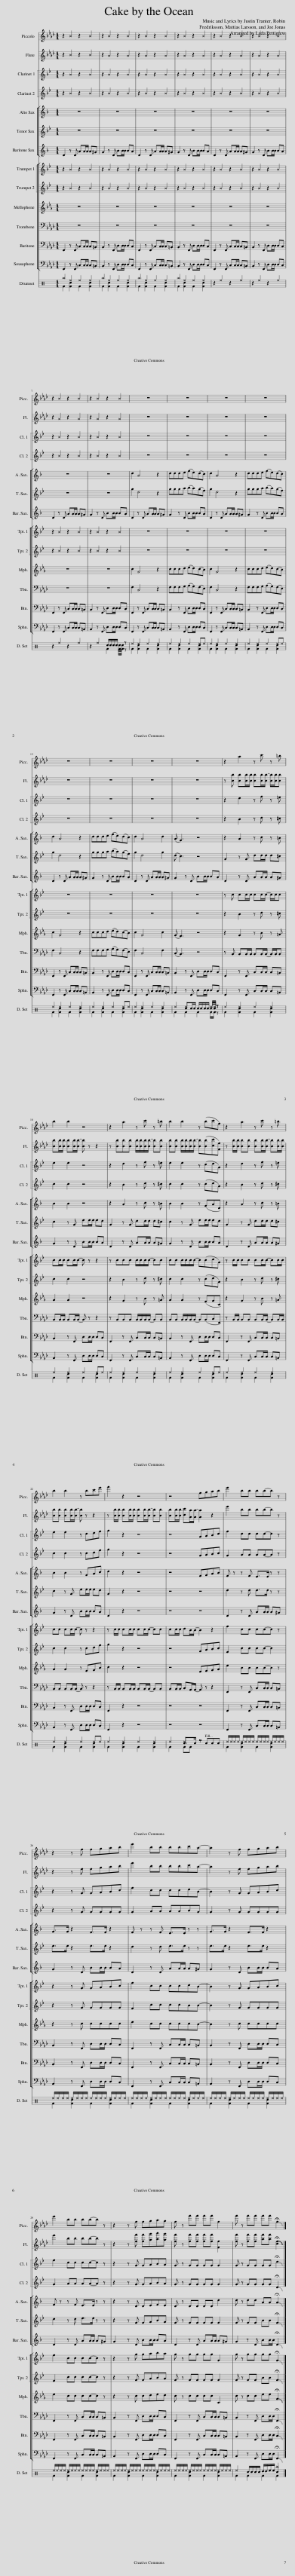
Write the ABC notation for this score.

X:1
%%score 1 2 [ 3 4 ] [ 5 6 7 ] [ [ 8 9 ] 10 11 12 13 ] ( 14 15 16 ) 17
L:1/8
M:4/4
I:linebreak $
K:Ab
V:1 treble transpose=12
V:2 treble
V:3 treble transpose=-2
V:4 treble transpose=-2
V:5 treble transpose=-9
V:6 treble transpose=-14
V:7 treble transpose=-21
V:8 treble transpose=-2
V:9 treble transpose=-2
V:10 treble transpose=-7
V:11 bass
V:12 bass
V:13 bass
V:14 perc
K:none
V:15 perc
K:none
V:16 perc
K:none
V:17 perc stafflines=1
K:none
V:1
 z2 B2 z2 B2 | z2 B2 z2 B2 | z2 B2 z2 B2 | z2 B2 z2 B2 | z2 B2 z2 B2 | %5
 z2 B2 z2 B2 |$ z2 B2 z2 B2 | z2 B2 z2 B2 | z8 | z8 | %10
 z8 | z8 |$ z8 | z8 | z8 | %15
 z8 | z2 a2 z c' z =b |$ b2 b2 z4 | z2 a2 z c' z =b | b2 b2 z (bc'f) | %20
 z2 a2 z c' z =b |$ b2 b2 z bc'e' | f'2 z2 z4 | z4 fgab | e'2 bb bb-b z |$ %25
 z2 z f fgab | e'2 bb bbc'a- | a2 z f fgab |$ e'2 bb bb-b z | z2 z f fgag | %30
 f z f'f' f'f' f2 | f' z f'f' f'f' !fermata!f2 |] %32
V:2
 z2 B2 z2 B2 | z2 A2 z2 A2 | z2 A2 z2 A2 | z2 A2 z2 A2 | z2 A2 z2 A2 | %5
 z2 A2 z2 A2 |$ z2 A2 z2 A2 | z2 A2 z2 A2 | z8 | z8 | %10
 z8 | z8 |$ z8 | z8 | z8 | %15
 z8 | z [Bb] [Bb][Bb]/[Bb]/ [Bb][Bb]/[Bb-]/ [Bb]/[Bb]/[Bb] |$ [Bb][Bb]/[Bb]/ [Bb][Bb]/[Bb-]/ [Bb] z z2 | z [Bb][Bb][Bb] [Bb]/[Bb]/[Bb]/[Bb-]/ [Bb][Bb] | [Bb][Bb] [Bb]/[Bb]/[Bb]/[Bb-]/ [Bb]([Bb][cc'][Ff]) | %20
 z [Bb]/[Bb]/ [Bb][Bb] [Bb][Bb]/[Bb-]/ [Bb][Bb]/[Bb]/ |$ [Bb][Bb] [Bb][Bb]/[Bb-]/ [Bb] z z2 | z [Bb]/[Bb]/ [Bb][Bb]/[Bb]/ [Bb][Bb]/[Bb-]/ [Bb][Bb] | [Bb][Bb]/[Bb]/ [cc'][Aa]/[Aa-]/ [Aa]2 z2 | e'2 bb bb-b z |$ %25
 z2 z f fgab | e'2 bb bbc'a- | a2 z f fgab |$ e'2 bb bb-b z | z2 z [ff'] [ff'][gg'][aa'][gg'] | %30
 [ff'] z [ff'][ff'] [ff'][ff'] [Ff]2 | [ff'] z [ff'][ff'] [af'][af'] !fermata![cf]2 |] %32
V:3
[K:Bb] z2 B2 z2 B2 | z2 B2 z2 B2 | z2 B2 z2 B2 | z2 B2 z2 B2 | z2 B2 z2 B2 | %5
 z2 B2 z2 B2 |$ z2 B2 z2 B2 | z2 B2 z2 B2 | z8 | z8 | %10
 z8 | z8 |$ z8 | z8 | z8 | %15
 z8 | z2 d2 z f z =e |$ e2 e2 z4 | z2 d2 z f z =e | e2 e2 z (cdG) | %20
 z2 d2 z f z =e |$ e2 e2 z cdf | g2 z2 z4 | z4 GABc | f2 cc cc-c z |$ %25
 z2 z G GABc | f2 cc ccdB- | B2 z G GABc |$ f2 cc cc-c z | z2 z G GABA | %30
 G z GG GG G2 | G z GG GG !fermata!d2 |] %32
V:4
[K:Bb] z2 B2 z2 B2 | z2 B2 z2 B2 | z2 B2 z2 B2 | z2 B2 z2 B2 | z2 B2 z2 B2 | %5
 z2 B2 z2 B2 |$ z2 B2 z2 B2 | z2 B2 z2 B2 | z8 | z8 | %10
 z8 | z8 |$ z8 | z8 | z8 | %15
 z8 | z2 B2 z d z ^c |$ c2 c2 z4 | z2 B2 z d z ^c | c2 c2 z (cdG) | %20
 z2 B2 z d z ^c |$ c2 c2 z cdf | g2 z2 z4 | z4 GABc | G2 AA AA-A z |$ %25
 z2 z G GGGG | G2 AA AABG | G2 z G GGGG |$ G2 AA AA-A z | z2 z G GABA | %30
 G z GG GG G2 | G z GG GG !fermata!D2 |] %32
V:5
[K:F] z8 | z8 | z8 | z8 | z8 | %5
 z8 |$ z8 | z8 | d2 A4 z2 | ddde (fe)(dc) | %10
 d2 A4 z2 | ddde (fe)(dc) |$ d2 A4 z2 | ddde (fe)(dc) | d2 A4 d2 | %15
 (A G3) z4 | z2 A2 z c z =B |$ B2 B2 z4 | z2 A2 z c z =B | B2 B2 z (GAD) | %20
 z2 A2 z c z =B |$ B2 B2 z GAc | d2 z2 z4 | z4 FGAB | F z z F E>E z z |$ %25
 G>G z2 F>F z2 | F z z F E>E z z | G>G z2 F>F z2 |$ F z z F E>E z z | z2 z D DEFE | %30
 D z DD DD d2 | d z dd AA !fermata!A2 |] %32
V:6
[K:Bb] z8 | z8 | z8 | z8 | z8 | %5
 z8 |$ z8 | z8 | g2 d4 z2 | ggga (ba)(gf) | %10
 g2 d4 z2 | ggga (ba)(gf) |$ g2 d4 z2 | ggga (ba)(gf) | g2 d4 g2 | %15
 (d c3) z4 | G2 z G dd/d/ d^c |$ c2 z G ee/e/ ed | G2 z G dd/d/ d^c | c2 z G ee/e/ ed | %20
 G2 z G dd/d/ d^c |$ c2 z G ee/e/ ed | G2 z2 z4 | z4 z4 | d2 z d d>d z z |$ %25
 e>e z2 e>e z2 | d2 z d e>e z z | e>e z2 e>e z2 |$ d2 z d e>e z z | z2 z G GABA | %30
 G z GG GG G2 | G z GG BB !fermata!G2 |] %32
V:7
[K:F] D2 z D AA/A/ A^G | G2 z D BB/B/ BA | D2 z D AA/A/ A^G | G2 z D BB/B/ BA | D2 z D AA/A/ A^G | %5
 G2 z D BB/B/ BA |$ D2 z D AA/A/ A^G | G2 z D BB/B/ BA | D2 z D AA/A/ A^G | G2 z D BB/B/ BA | %10
 D2 z D AA/A/ A^G | G2 z D BB/B/ BA |$ D2 z D AA/A/ A^G | G2 z D BB/B/ BA | D2 z D AA/A/ A^G | %15
 G2 z D BB/B/ BA | D2 z D AA/A/ A^G |$ G2 z D BB/B/ BA | D2 z D AA/A/ A^G | G2 z D BB/B/ BA | %20
 D2 z D AA/A/ A^G |$ G2 z D BB/B/ BA | D2 z2 z4 | z4 z4 | D2 z D AA/A/ A^G |$ %25
 G2 z D BB/B/ BA | D2 z D AA/A/ A^G | G2 z D BB/B/ BA |$ D2 z D AA/A/ A^G | G2 z D BB/B/ BA | %30
 D2 z D AA/A/ A^G | G2 z D BB/B/ !fermata!D2 |] %32
V:8
[K:Bb] z2 B2 z2 B2 | z2 B2 z2 B2 | z2 B2 z2 B2 | z2 B2 z2 B2 | z2 B2 z2 B2 | %5
 z2 B2 z2 B2 |$ z2 B2 z2 B2 | z2 B2 z2 B2 | z8 | z8 | %10
 z8 | z8 |$ z8 | z8 | z8 | %15
 z8 | z c cc/c/ cc/c/- c/c/c |$ cc/c/ cc/c/- c z z2 | z ccc c/c/c/c/- cc | cc c/c/c/c/- c(cdG) | %20
 z c/c/ cc cc/c/- cc/c/ |$ cc cc/c/- c z z2 | z c/c/ cc/c/ cc/c/- cc | cc/c/ dB/B/- B2 z2 | f2 cc cc-c z |$ %25
 z2 z G GABc | f2 cc ccdB- | B2 z G GABc |$ f2 cc cc-c z | z2 z g gaba | %30
 g z gg gg G2 | g z gg gg !fermata!G2 |] %32
V:9
[K:Bb] z2 B2 z2 B2 | z2 B2 z2 B2 | z2 B2 z2 B2 | z2 B2 z2 B2 | z2 B2 z2 B2 | %5
 z2 B2 z2 B2 |$ z2 B2 z2 B2 | z2 B2 z2 B2 | z8 | z8 | %10
 z8 | z8 |$ z8 | z8 | z8 | %15
 z8 | z2 B2 z d z ^c |$ c2 c2 z4 | z2 B2 z d z ^c | c2 c2 z (cdG) | %20
 z2 B2 z d z ^c |$ c2 c2 z cdf | g2 z2 z4 | z4 GABc | F2 cc cc- c2 |$ %25
 z2 z G GGGG | F2 cc ccBB- | B2 z G GGGG |$ F2 cc cc-c z | z2 z G GABA | %30
 G z GG GG G2 | G z GG BB !fermata!G2 |] %32
V:10
[K:Eb] z8 | z8 | z8 | z8 | z8 | %5
 z8 |$ z8 | z8 | c2 G4 z2 | cccd (ed)(cB) | %10
 c2 G4 z2 | cccd (ed)(cB) |$ c2 G4 z2 | cccd (ed)(cB) | c2 G4 c2 | %15
 (G F3) z4 | z2 G2 z B z =A |$ A2 A2 z4 | z2 G2 z B z =A | A2 A2 z (FGC) | %20
 z2 G2 z B z =A |$ A2 A2 z FGB | c2 z2 z4 | z4 EFGA | e2 BB BB-B z |$ %25
 z2 z c cccc | e2 cc cccB- | B2 z c cccc |$ e2 cc cc-c z | z2 z c cded | %30
 c z cc cc C2 | c z cc ee !fermata!G2 |] %32
V:11
 z8 | z8 | z8 | z8 | z8 | %5
 z8 |$ z8 | z8 | F,2 C,4 z2 | F,F,F,G, (A,G,)(F,E,) | %10
 F,2 C,4 z2 | F,F,F,G, (A,G,)(F,E,) |$ F,2 C,4 z2 | F,F,F,G, (A,G,)(F,E,) | F,2 C,4 F,2 | %15
 (C, B,,3) z4 | z B,, B,,B,,/B,,/ B,,B,,/B,,/- B,,/B,,/B,, |$ B,,B,,/B,,/ B,,B,,/B,,/- B,, z z2 | z B,,B,,B,, B,,/B,,/B,,/B,,/- B,,B,, | B,,B,, B,,/B,,/B,,/B,,/- B,,(B,,C,F,,) | %20
 z B,,/B,,/ B,,B,, B,,B,,/B,,/- B,,B,,/B,,/ |$ B,,B,, B,,B,,/B,,/- B,, z z2 | z B,,/B,,/ B,,B,,/B,,/ B,,B,,/B,,/- B,,B,, | B,,B,,/B,,/ C,A,,/A,,/- A,, z z2 | F,,2 z F,, C,C,/C,/ C,=B,, |$ %25
 B,,2 z F,, D,D,/D,/ D,C, | F,,2 z F,, C,C,/C,/ C,=B,, | B,,2 z F,, D,D,/D,/ D,C, |$ F,,2 z F,, C,C,/C,/ C,=B,, | B,,2 z F,, D,D,/D,/ D,C, | %30
 F,,2 z F,, C,C,/C,/ C,=B,, | B,,2 z F,, D,D,/D,/ !fermata!F,,2 |] %32
V:12
 F,,2 z F,, C,C,/C,/ C,=B,, | B,,2 z F,, D,D,/D,/ D,C, | F,,2 z F,, C,C,/C,/ C,=B,, | B,,2 z F,, D,D,/D,/ D,C, | F,,2 z F,, C,C,/C,/ C,=B,, | %5
 B,,2 z F,, D,D,/D,/ D,C, |$ F,,2 z F,, C,C,/C,/ C,=B,, | B,,2 z F,, D,D,/D,/ D,C, | F,,2 z F,, C,C,/C,/ C,=B,, | B,,2 z F,, D,D,/D,/ D,C, | %10
 F,,2 z F,, C,C,/C,/ C,=B,, | B,,2 z F,, D,D,/D,/ D,C, |$ F,,2 z F,, C,C,/C,/ C,=B,, | B,,2 z F,, D,D,/D,/ D,C, | F,,2 z F,, C,C,/C,/ C,=B,, | %15
 B,,2 z F,, D,D,/D,/ D,C, | F,,2 z F,, C,C,/C,/ C,=B,, |$ B,,2 z F,, D,D,/D,/ D,C, | F,,2 z F,, C,C,/C,/ C,=B,, | B,,2 z F,, D,D,/D,/ D,C, | %20
 F,,2 z F,, C,C,/C,/ C,=B,, |$ B,,2 z F,, D,D,/D,/ D,C, | F,,2 z2 z4 | z4 z4 | F,,2 z F,, C,C,/C,/ C,=B,, |$ %25
 B,,2 z F,, D,D,/D,/ D,C, | F,,2 z F,, C,C,/C,/ C,=B,, | B,,2 z F,, D,D,/D,/ D,C, |$ F,,2 z F,, C,C,/C,/ C,=B,, | B,,2 z F,, D,D,/D,/ D,C, | %30
 F,,2 z F,, C,C,/C,/ C,=B,, | B,,2 z F,, D,D,/D,/ !fermata!C,2 |] %32
V:13
 F,,2 z F,, C,C,/C,/ C,=B,, | B,,2 z F,, D,D,/D,/ D,C, | F,,2 z F,, C,C,/C,/ C,=B,, | B,,2 z F,, D,D,/D,/ D,C, | F,,2 z F,, C,C,/C,/ C,=B,, | %5
 B,,2 z F,, D,D,/D,/ D,C, |$ F,,2 z F,, C,C,/C,/ C,=B,, | B,,2 z F,, D,D,/D,/ D,C, | F,,2 z F,, C,C,/C,/ C,=B,, | B,,2 z F,, D,D,/D,/ D,C, | %10
 F,,2 z F,, C,C,/C,/ C,=B,, | B,,2 z F,, D,D,/D,/ D,C, |$ F,,2 z F,, C,C,/C,/ C,=B,, | B,,2 z F,, D,D,/D,/ D,C, | F,,2 z F,, C,C,/C,/ C,=B,, | %15
 B,,2 z F,, D,D,/D,/ D,C, | F,,2 z F,, C,C,/C,/ C,=B,, |$ B,,2 z F,, D,D,/D,/ D,C, | F,,2 z F,, C,C,/C,/ C,=B,, | B,,2 z F,, D,D,/D,/ D,C, | %20
 F,,2 z F,, C,C,/C,/ C,=B,, |$ B,,2 z F,, D,D,/D,/ D,C, | F,,2 z2 z4 | z4 z4 | F,,2 z F,, C,C,/C,/ C,=B,, |$ %25
 B,,2 z F,, D,D,/D,/ D,C, | F,,2 z F,, C,C,/C,/ C,=B,, | B,,2 z F,, D,D,/D,/ D,C, |$ F,,2 z F,, C,C,/C,/ C,=B,, | B,,2 z F,, D,D,/D,/ D,C, | %30
 F,,2 z F,, C,C,/C,/ C,=B,, | B,,2 z F,, D,D,/D,/ !fermata!F,,2 |] %32
V:14
[K:C] ^a2 ^f2 ^f2 ^f2 | ^a2 ^f2 ^f2 ^f2 | ^a2 ^f2 ^f2 ^f2 | ^a2 ^f2 ^f2 ^f2 | z2 ^f2 z2 ^f2 | %5
 z2 ^f2 z2 ^f2 |$ z2 ^f2 z2 ^f2 | z2 ^f2 c/c/c/c/ c/c/ z | ^e2 ^e2 ^e2 ^e2 | ^e2 ^e2 ^e2 ^e^e | %10
 ^e2 ^e2 ^e2 ^e2 | ^e2 ^e2 ^e2 ^e^e |$ ^e2 ^e2 ^e2 ^e2 | ^e2 ^e2 ^e2 ^e^e | ^e2 ^e2 ^e2 ^e2 | %15
 ^e2 cc/c/ c/c/c/c/ c/c/ z | ^e2 ^e2 ^e2 ^e2 |$ ^e2 ^e2 ^e2 ^e^e | ^e2 ^e2 ^e2 ^e2 | ^e2 ^e2 ^e2 ^e^e | %20
 ^e2 ^e2 ^e2 ^e2 |$ ^e2 ^e2 ^e2 ^e^e | ^e2 ^e2 ^e2 ^e2 | ^e2 ^e2 z4 | ^e/^e/^e/^e/ ^e/^e/^e/^e/ ^e/^e/^e/^e/ ^e/^e/^e/^e/ |$ %25
 ^e/^e/^e/^e/ ^e/^e/^e/^e/ ^e/^e/^e/^e/ ^e/^e/^e/^e/ | ^e/^e/^e/^e/ ^e/^e/^e/^e/ ^e/^e/^e/^e/ ^e/^e/^e/^e/ | ^e/^e/^e/^e/ ^e/^e/^e/^e/ ^e/^e/^e/^e/ ^e/^e/^e/^e/ |$ ^e/^e/^e/^e/ ^e/^e/^e/^e/ ^e/^e/^e/^e/ ^e/^e/^e/^e/ | ^e/^e/^e/^e/ ^e/^e/^e/^e/ ^e/^e/^e/^e/ ^e/^e/^e/^e/ | %30
 ^e/^e/^e/^e/ ^e/^e/^e/^e/ ^e/^e/^e/^e/ ^e/^e/^e/^e/ | ^e2 c/c/c/c/ d/d/e/e/ [c^b]2 |] %32
V:15
[K:C] F2 [Fc]2 F2 [Fc]2 | F2 [Fc]2 F2 [Fc]2 | F2 [Fc]2 F2 [Fc]2 | F2 [Fc]2 F2 [Fc]2 | x8 | %5
 x8 |$ x8 | x4 F2 F/F/ z | F2 [Fc]2 F2 [Fc]2 | F2 [Fc]2 F2 [Fc]2 | %10
 F2 [Fc]2 F2 [Fc]2 | F2 [Fc]2 F2 [Fc]2 |$ F2 [Fc]2 F2 [Fc]2 | F2 [Fc]2 F2 [Fc]2 | F2 [Fc]2 F2 [Fc]2 | %15
 F2 F2 F2 F/F/ z | F2 [Fc]2 F2 [Fc]2 |$ F2 [Fc]2 F2 [Fc]2 | F2 [Fc]2 F2 [Fc]2 | F2 [Fc]2 F2 [Fc]2 | %20
 F2 [Fc]2 F2 [Fc]2 |$ F2 [Fc]2 F2 [Fc]2 | F2 [Fc]2 F2 [Fc]2 | F2 FF x4 | F2 [Fc]2 F2 [Fc]2 |$ %25
 F2 [Fc]2 F2 [Fc]2 | F2 [Fc]2 F2 [Fc]2 | F2 [Fc]2 F2 [Fc]2 |$ F2 [Fc]2 F2 [Fc]2 | F2 [Fc]2 F2 [Fc]2 | %30
 F2 [Fc]2 F2 [Fc]2 | F2 F2 F2 F2 |] %32
V:16
[K:C] x8 | x8 | x8 | x8 | x8 | %5
 x8 |$ x8 | x8 | x8 | x8 | %10
 x8 | x8 |$ x8 | x8 | x8 | %15
 x2 ^e2 x2 ^e/^e/ z | x8 |$ x8 | x8 | x8 | %20
 x8 |$ x8 | x8 | x2 c>c z ccc | x8 |$ %25
 x8 | x8 | x8 |$ x8 | x8 | %30
 x8 | x8 |] %32
V:17
[K:C] z2 E2 z2 E2 | z2 E2 z2 E2 | z2 E2 z2 E2 | z2 E2 z2 E2 | z2 E2 z2 E2 | %5
 z2 E2 z2 E2 |$ z2 E2 z2 E2 | z2 E2 z2 E2 | z8 | z8 | %10
 z8 | z8 |$ z8 | z8 | z8 | %15
 z8 | z8 |$ z8 | z8 | z8 | %20
 z8 |$ z8 | z8 | z8 | z8 |$ %25
 z8 | z8 | z8 |$ z8 | z8 | %30
 z8 | z8 |] %32
